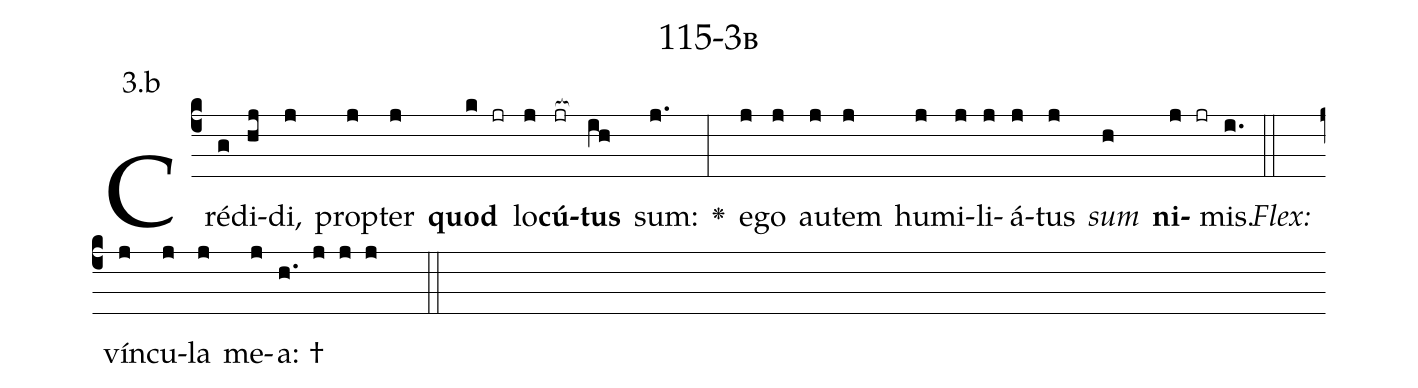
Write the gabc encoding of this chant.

name: 115-3b;
annotation: 3.b;
%%
(c4)Cré(g)di(hj)di,(j) prop(j)ter(j) <b>quod</b>(k jr) lo(j)<b>cú</b>(jr[ocb:1{])<b>tus</b>(ih[ocb:0}]) sum:(j.) <v>\greheightstar</v>(:) e(j)go(j) au(j)tem(j) hu(j)mi(j)li(j)á(j)tus(j) <i>sum</i>(h) <b>ni</b>(j jr)mis.(i.) (::)
<i>Flex:</i>()  vín(j)cu(j)la(j) me(j)a: †(h. j j j  ::)

%E(j) u(j) o(j) u(h) a(j) e.(i.) (::)
